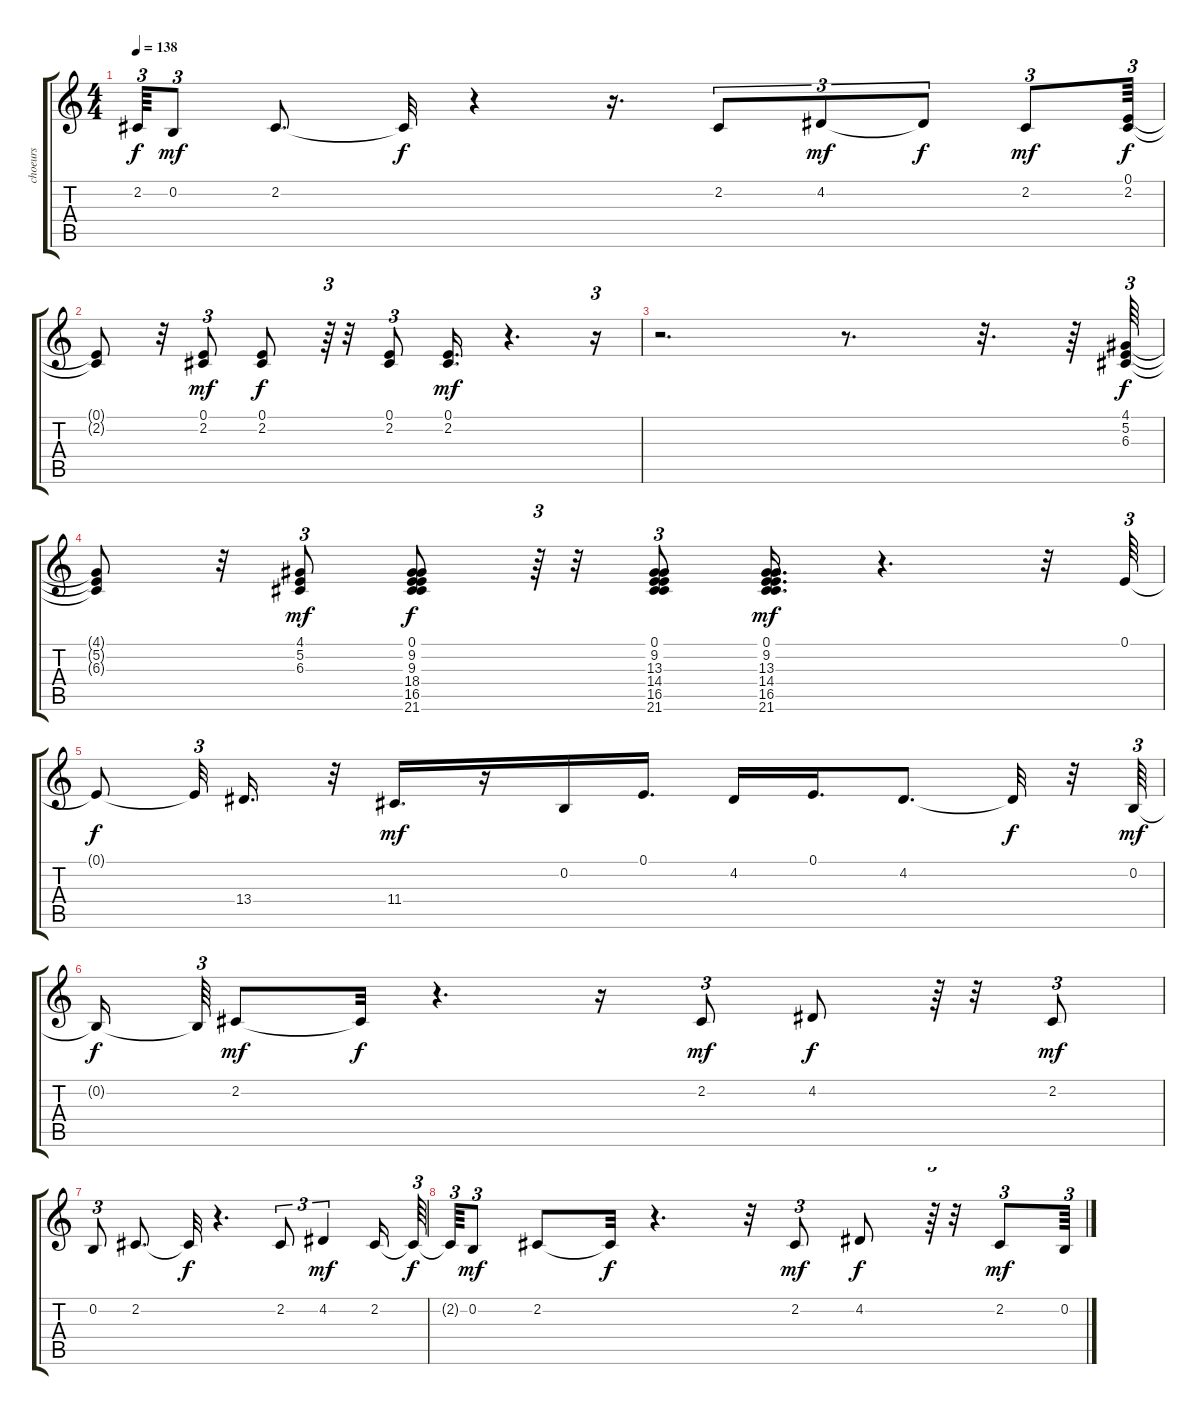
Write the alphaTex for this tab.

\track ("choeurs" "choeurs") {instrument lead3calliope}
\staff {score tabs}
\tuning (E4 B3 G3 D3 A2 E2) {hide}
\ts (4 4)
\tempo 138
\clef g2
\ks c
2.2{t}.64{tu (3 2) dy f} 0.2.8{tu (3 2) dy mf} 2.2.8{d} 2.2{t}.32{dy f} r.4 r.16{d} 2.2.8{tu (3 2)} 4.2.8{tu (3 2) dy mf} 4.2{t}.8{tu (3 2) dy f} 2.2.8{tu (3 2) dy mf} (0.1 2.2).64{tu (3 2) dy f} |
(0.1{t} 2.2{t}).8 r.32 (0.1 2.2).8{tu (3 2) dy mf} (0.1 2.2).8{dy f} r.64{tu (3 2)} r.32 (0.1 2.2).8{tu (3 2)} (0.1 2.2).16{d dy mf} r.4{d} r.16{tu (3 2)} |
r.2{d} r.8{d} r.32{d} r.64 (4.1 5.2 6.3).64{tu (3 2) dy f} |
(4.1{t} 5.2{t} 6.3{t}).8 r.32 (4.1 5.2 6.3).8{tu (3 2) dy mf} (0.1 9.2 9.3 18.4 16.5 21.6).8{dy f} r.64{tu (3 2)} r.32 (0.1 9.2 13.3 14.4 16.5 21.6).8{tu (3 2)} (0.1 9.2 13.3 14.4 16.5 21.6).16{d dy mf} r.4{d} r.32 0.1.64{tu (3 2)} |
0.1{t}.8{dy f} 0.1{t}.32{tu (3 2)} 13.4.16{d} r.32 11.4.16{d dy mf} r.16 0.2.16 0.1.16{d} 4.2.16 0.1.16{d} 4.2.8{d} 4.2{t}.32{dy f} r.32 0.2.64{tu (3 2) dy mf} |
0.2{t}.16{dy f} 0.2{t}.64{tu (3 2)} 2.2.8{dy mf} 2.2{t}.32{dy f} r.4{d} r.16 2.2.8{tu (3 2) dy mf} 4.2.8{dy f} r.64{tu (3 2)} r.32 2.2.8{tu (3 2) dy mf} |
0.2.8{tu (3 2)} 2.2.8{d} 2.2{t}.32{dy f} r.4{d} 2.2.8{tu (3 2)} 4.2.4{tu (3 2) dy mf} 2.2.16 2.2{t}.64{tu (3 2) dy f} |
2.2{t}.64{tu (3 2)} 0.2.8{tu (3 2) dy mf} 2.2.8 2.2{t}.32{dy f} r.4{d} r.32 2.2.8{tu (3 2) dy mf} 4.2.8{dy f} r.64{tu (3 2)} r.32 2.2.8{tu (3 2) dy mf} 0.2.64{tu (3 2)}
